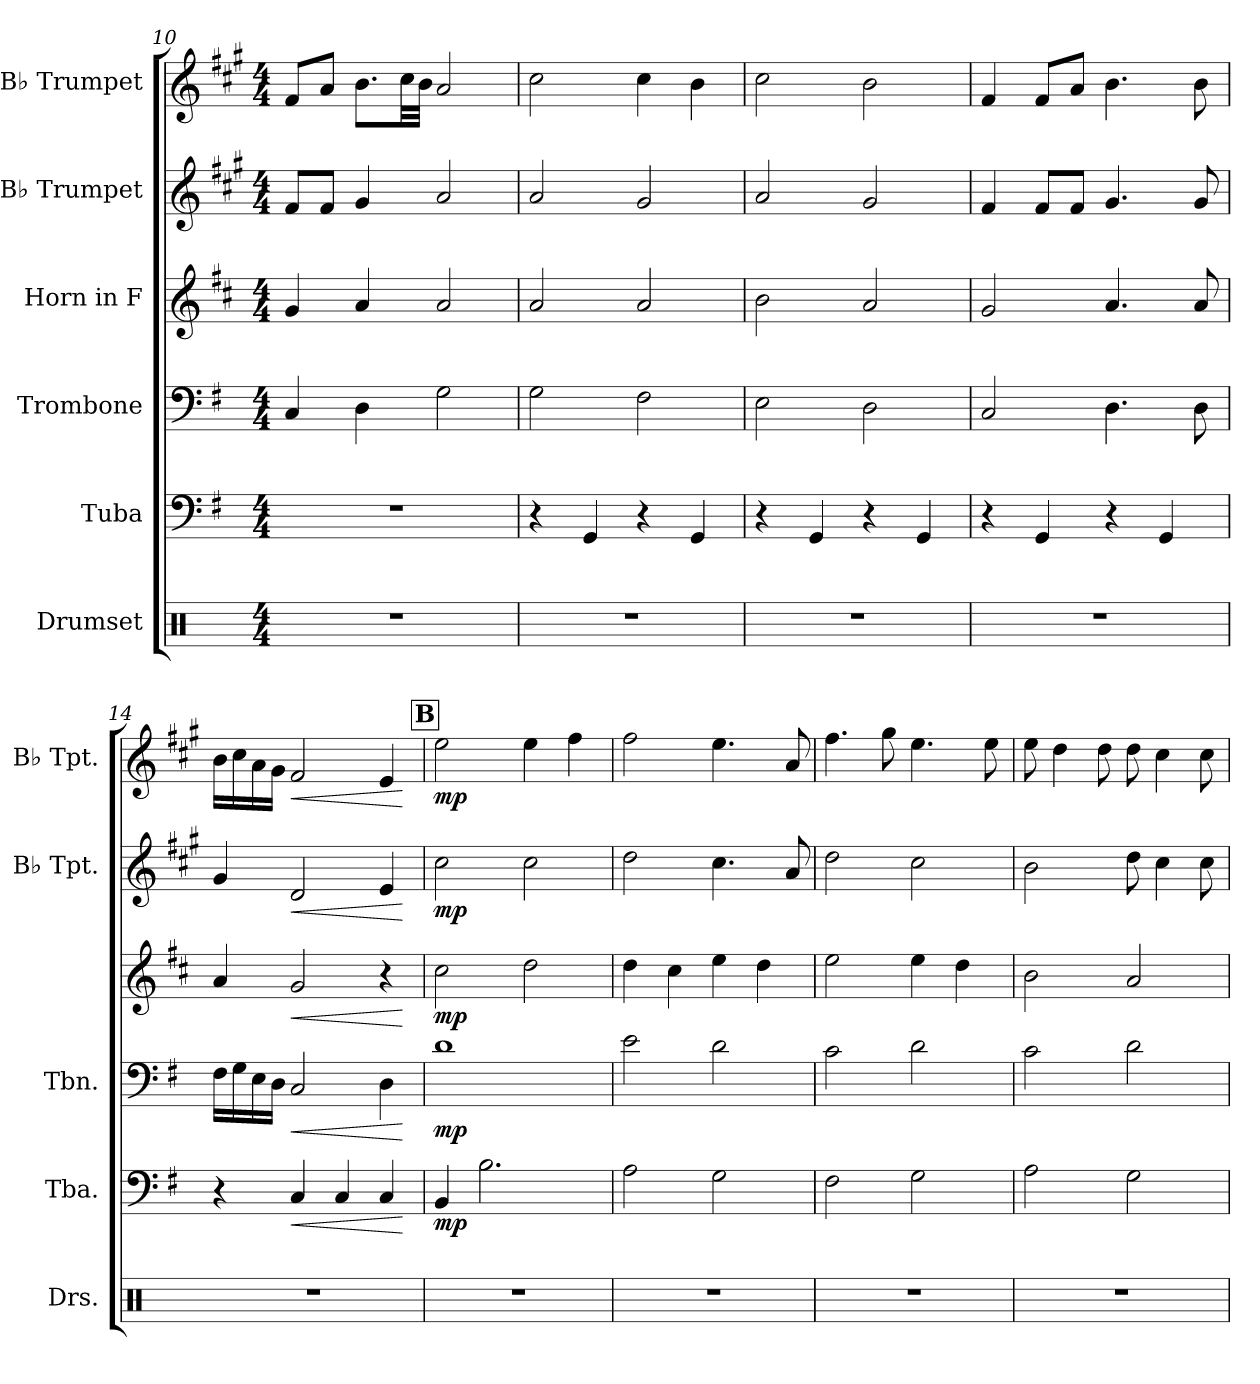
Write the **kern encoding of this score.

**kern	**kern	**dynam	**kern	**dynam	**kern	**dynam	**kern	**dynam	**kern	**dynam
*part6	*part5	*part5	*part4	*part4	*part3	*part3	*part2	*part2	*part1	*part1
*staff6	*staff5	*staff5	*staff4	*staff4	*staff3	*staff3	*staff2	*staff2	*staff1	*staff1
*I"Drumset	*I"Tuba	*	*I"Trombone	*	*I"Horn in F	*	*I"B♭ Trumpet	*	*I"B♭ Trumpet	*
*I'Drs.	*I'Tba.	*	*I'Tbn.	*	*	*	*I'B♭ Tpt.	*	*I'B♭ Tpt.	*
*clefX	*clefF4	*	*clefF4	*	*clefG2	*	*clefG2	*	*clefG2	*
*	*	*	*	*	*ITrd4c7	*	*ITrd1c2	*	*ITrd1c2	*
*k[]	*k[f#]	*	*k[f#]	*	*k[f#]	*	*k[f#]	*	*k[f#]	*
*M4/4	*M4/4	*	*M4/4	*	*M4/4	*	*M4/4	*	*M4/4	*
=10	=10	=10	=10	=10	=10	=10	=10	=10	=10	=10
1r	1r	.	4C/	.	4c/	.	8e/L	.	8e/L	.
.	.	.	.	.	.	.	8e/J	.	8g/J	.
.	.	.	4D\	.	4d/	.	4f#/	.	8.a\L	.
.	.	.	.	.	.	.	.	.	32b\LL	.
.	.	.	.	.	.	.	.	.	32a\JJJ	.
.	.	.	2G\	.	2d/	.	2g/	.	2g/	.
!!LO:PB:g=z
=11	=11	=11	=11	=11	=11	=11	=11	=11	=11	=11
1r	4r	.	2G\	.	2d/	.	2g/	.	2b\	.
.	4GG/	.	.	.	.	.	.	.	.	.
.	4r	.	2F#\	.	2d/	.	2f#/	.	4b\	.
.	4GG/	.	.	.	.	.	.	.	4a\	.
=12	=12	=12	=12	=12	=12	=12	=12	=12	=12	=12
1r	4r	.	2E\	.	2e\	.	2g/	.	2b\	.
.	4GG/	.	.	.	.	.	.	.	.	.
.	4r	.	2D\	.	2d/	.	2f#/	.	2a\	.
.	4GG/	.	.	.	.	.	.	.	.	.
=13	=13	=13	=13	=13	=13	=13	=13	=13	=13	=13
1r	4r	.	2C/	.	2c/	.	4e/	.	4e/	.
.	4GG/	.	.	.	.	.	8e/L	.	8e/L	.
.	.	.	.	.	.	.	8e/J	.	8g/J	.
.	4r	.	4.D\	.	4.d/	.	4.f#/	.	4.a\	.
.	4GG/	.	.	.	.	.	.	.	.	.
.	.	.	8D\	.	8d/	.	8f#/	.	8a\	.
=14	=14	=14	=14	=14	=14	=14	=14	=14	=14	=14
1r	4r	.	16F#\LL	.	4d/	.	4f#/	.	16a\LL	.
.	.	.	16G\	.	.	.	.	.	16b\	.
.	.	.	16E\	.	.	.	.	.	16g\	.
.	.	.	16D\JJ	.	.	.	.	.	16f#\JJ	.
!	!	!LO:HP:b	!	!LO:HP:b	!	!LO:HP:b	!	!LO:HP:b	!	!LO:HP:b
.	4C/	<	2C/	<	2c/	<	2c/	<	2e/	<
.	4C/	.	.	.	.	.	.	.	.	.
.	4C/	.	4D\	.	4r	.	4d/	.	4d/	.
.	.	[	.	[	.	[	.	[	.	[
!!LO:REH:place=s1:a:B:fs=14:t=B
=15	=15	=15	=15	=15	=15	=15	=15	=15	=15	=15
!	!	!LO:DY:b	!	!LO:DY:b	!	!LO:DY:b	!	!LO:DY:b	!	!LO:DY:b
1r	4BB/	mp	1d	mp	2f#\	mp	2b\	mp	2dd\	mp
.	2.B\	.	.	.	.	.	.	.	.	.
.	.	.	.	.	2g\	.	2b\	.	4dd\	.
.	.	.	.	.	.	.	.	.	4ee\	.
=16	=16	=16	=16	=16	=16	=16	=16	=16	=16	=16
1r	2A\	.	2e\	.	4g\	.	2cc\	.	2ee\	.
.	.	.	.	.	4f#\	.	.	.	.	.
.	2G\	.	2d\	.	4a\	.	4.b\	.	4.dd\	.
.	.	.	.	.	4g\	.	.	.	.	.
.	.	.	.	.	.	.	8g/	.	8g/	.
=17	=17	=17	=17	=17	=17	=17	=17	=17	=17	=17
1r	2F#\	.	2c\	.	2a\	.	2cc\	.	4.ee\	.
.	.	.	.	.	.	.	.	.	8ff#\	.
.	2G\	.	2d\	.	4a\	.	2b\	.	4.dd\	.
.	.	.	.	.	4g\	.	.	.	.	.
.	.	.	.	.	.	.	.	.	8dd\	.
!!LO:LB:g=z
=18	=18	=18	=18	=18	=18	=18	=18	=18	=18	=18
1r	2A\	.	2c\	.	2e\	.	2a\	.	8dd\	.
.	.	.	.	.	.	.	.	.	4cc\	.
.	.	.	.	.	.	.	.	.	8cc\	.
.	2G\	.	2d\	.	2d/	.	8cc\	.	8cc\	.
.	.	.	.	.	.	.	4b\	.	4b\	.
.	.	.	.	.	.	.	8b\	.	8b\	.
=	=	=	=	=	=	=	=	=	=	=
*-	*-	*-	*-	*-	*-	*-	*-	*-	*-	*-
